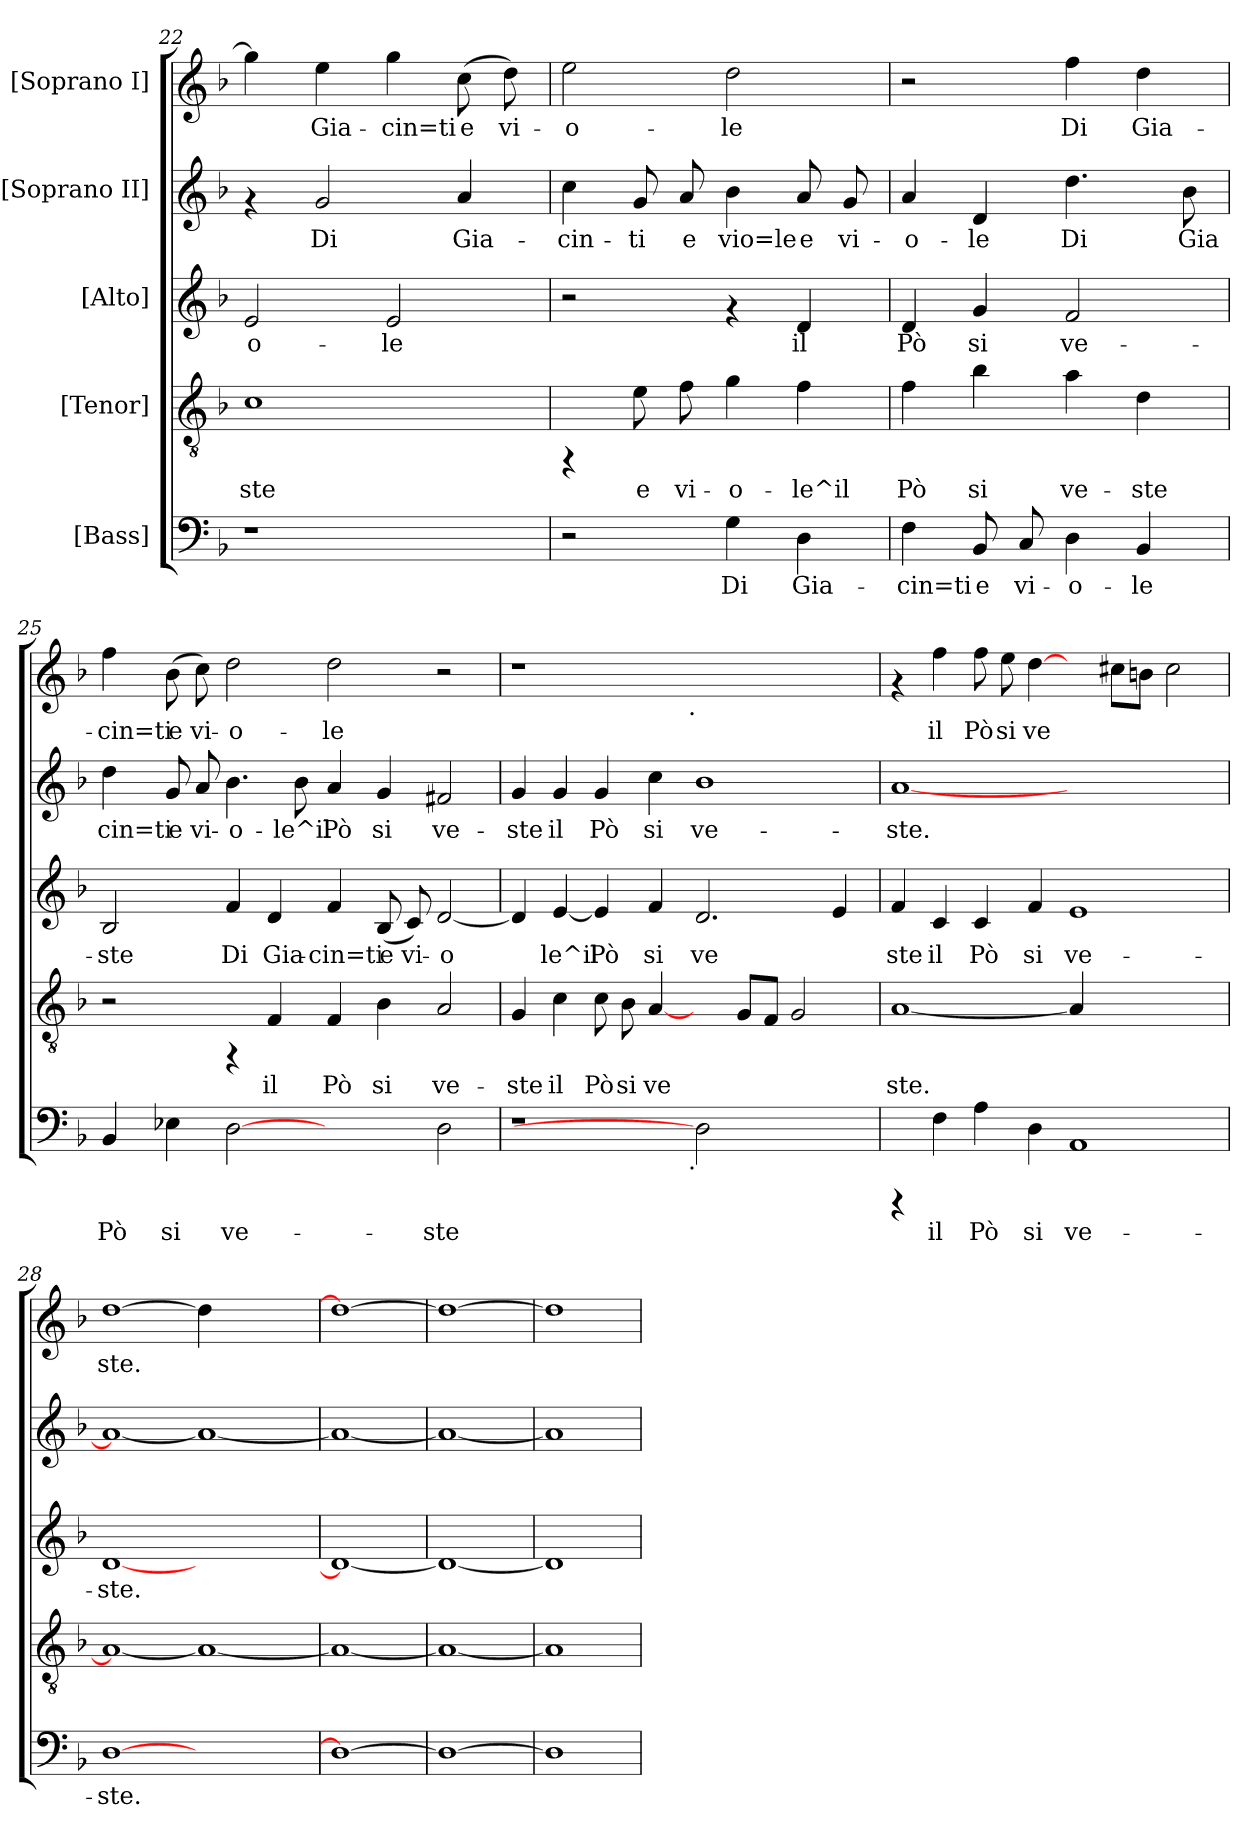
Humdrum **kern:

**kern	**text	**kern	**text	**kern	**text	**kern	**text	**kern	**text
*part5	*part5	*part4	*part4	*part3	*part3	*part2	*part2	*part1	*part1
*staff5	*staff5	*staff4	*staff4	*staff3	*staff3	*staff2	*staff2	*staff1	*staff1
*I"[Bass]	*	*I"[Tenor]	*	*I"[Alto]	*	*I"[Soprano II]	*	*I"[Soprano I]	*
*clefF4	*	*clefGv2	*	*clefG2	*	*clefG2	*	*clefG2	*
*k[b-]	*	*k[b-]	*	*k[b-]	*	*k[b-]	*	*k[b-]	*
*F:	*	*F:	*	*F:	*	*F:	*	*F:	*
=22	=22	=22	=22	=22	=22	=22	=22	=22	=22
!	!	!	!LO:LY:b:cj	!	!LO:LY:b:cj	!	!	!	!LO:LY:b:cj
1r	.	1c	-ste	2e/	-o-	4rf	.	4gg\]	.
!	!	!	!	!	!	!	!LO:LY:b:cj	!	!LO:LY:b:cj
.	.	.	.	.	.	2g/	Di	4ee\	Gia-
!	!	!	!	!	!LO:LY:b:cj	!	!	!	!LO:LY:b:cj
.	.	.	.	2e/	-le	.	.	4gg\	-cin=ti
!	!	!	!	!	!	!	!LO:LY:b:cj	!	!LO:LY:b:cj
.	.	.	.	.	.	4a/	Gia-	(<8cc\	e
!	!	!	!	!	!	!	!	!	!LO:LY:b:cj
.	.	.	.	.	.	.	.	8dd\)	vi-
=23	=23	=23	=23	=23	=23	=23	=23	=23	=23
!	!	!	!	!	!	!	!LO:LY:b:cj	!	!LO:LY:b:cj
2r	.	4rFF	.	2r	.	4cc\	-cin-	2ee\	-o-
!	!	!	!LO:LY:b:cj	!	!	!	!LO:LY:b:cj	!	!
.	.	8e\	e	.	.	8g/	-ti	.	.
!	!	!	!LO:LY:b:cj	!	!	!	!LO:LY:b:cj	!	!
.	.	8f\	vi-	.	.	8a/	e	.	.
!	!LO:LY:b:cj	!	!LO:LY:b:cj	!	!	!	!LO:LY:b:cj	!	!LO:LY:b:cj
4G\	Di	4g\	-o-	4rf	.	4b-\	vio=le	2dd\	-le
!	!LO:LY:b:cj	!	!LO:LY:b:cj	!	!LO:LY:b:cj	!	!LO:LY:b:cj	!	!
4D\	Gia-	4f\	-le^il	4d/	il	8a/	e	.	.
!	!	!	!	!	!	!	!LO:LY:b:cj	!	!
.	.	.	.	.	.	8g/	vi-	.	.
=24	=24	=24	=24	=24	=24	=24	=24	=24	=24
!	!LO:LY:b:cj	!	!LO:LY:b:cj	!	!LO:LY:b:cj	!	!LO:LY:b:cj	!	!
4F\	-cin=ti	4f\	Pò	4d/	Pò	4a/	-o-	2r	.
!	!LO:LY:b:cj	!	!LO:LY:b:cj	!	!LO:LY:b:cj	!	!LO:LY:b:cj	!	!
8BB-/	e	4b-\	si	4g/	si	4d/	-le	.	.
!	!LO:LY:b:cj	!	!	!	!	!	!	!	!
8C/	vi-	.	.	.	.	.	.	.	.
!	!LO:LY:b:cj	!	!LO:LY:b:cj	!	!LO:LY:b:cj	!	!LO:LY:b:cj	!	!LO:LY:b:cj
4D\	-o-	4a\	ve-	2f/	ve-	4.dd\	Di	4ff\	Di
!	!LO:LY:b:cj	!	!LO:LY:b:cj	!	!	!	!	!	!LO:LY:b:cj
4BB-/	-le	4d\	-ste	.	.	.	.	4dd\	Gia-
!	!	!	!	!	!	!	!LO:LY:b:cj	!	!
.	.	.	.	.	.	8b-\	Gia	.	.
!!LO:PB:g=z
=25	=25	=25	=25	=25	=25	=25	=25	=25	=25
!	!LO:LY:b:cj	!	!	!	!LO:LY:b:cj	!	!LO:LY:b:cj	!	!LO:LY:b:cj
4BB-/	Pò	2r	.	2B-/	-ste	4dd\	cin=ti	4ff\	-cin=ti
!	!LO:LY:b:cj	!	!	!	!	!	!LO:LY:b:cj	!	!LO:LY:b:cj
4E-X\	si	.	.	.	.	8g/	e	(<8b-\	e
!	!	!	!	!	!	!	!LO:LY:b:cj	!	!LO:LY:b:cj
.	.	.	.	.	.	8a/	vi-	8cc\)	vi-
!	!LO:LY:b:cj	!	!	!	!LO:LY:b:cj	!	!LO:LY:b:cj	!	!LO:LY:b:cj
[2D	ve-	4rFF	.	4f/	Di	4.b-\	-o-	2dd\	-o-
!	!	!	!LO:LY:b:cj	!	!LO:LY:b:cj	!	!	!	!
.	.	4F/	il	4d/	Gia-	.	.	.	.
!	!	!	!	!	!	!	!LO:LY:b:cj	!	!
.	.	.	.	.	.	8b-\	-le^il	.	.
!	!	!	!LO:LY:b:cj	!	!LO:LY:b:cj	!	!LO:LY:b:cj	!	!LO:LY:b:cj
2ryy	.	4F/	Pò	4f/	-cin=ti	4a/	Pò	2dd\	-le
!	!	!	!LO:LY:b:cj	!	!LO:LY:b:cj	!	!LO:LY:b:cj	!	!
.	.	4B-\	si	(<8B-/	e	4g/	si	.	.
!	!	!	!	!	!LO:LY:b:cj	!	!	!	!
.	.	.	.	8c/)	vi-	.	.	.	.
!	!LO:LY:b:cj	!	!LO:LY:b:cj	!	!LO:LY:b:cj	!	!LO:LY:b:cj	!	!
2D\	-ste	2A/	ve-	[<2d/	-o-	2f#X/	ve-	2r	.
=26	=26	=26	=26	=26	=26	=26	=26	=26	=26
!	!	!	!LO:LY:b:cj	!	!LO:LY:b:cj	!	!LO:LY:b:cj	!	!
*^	*	*	*	*	*	*	*	*^	*
1r	2ryy	.	4G/	-ste	4d/]	--	4g/	-ste	1r	2ryy	.
!	!	!	!	!LO:LY:b:cj	!	!LO:LY:b:cj	!	!LO:LY:b:cj	!	!	!
.	.	.	4c\	il	[<4e/	-le^il	4g/	il	.	.	.
!	!	!	!	!LO:LY:b:cj	!	!LO:LY:b:cj	!	!LO:LY:b:cj	!	!	!
.	4ryy	.	8c\	Pò	4e/]	Pò	4g/	Pò	.	4ryy	.
!	!	!	!	!LO:LY:b:cj	!	!	!	!	!	!	!
.	.	.	8B-\	si	.	.	.	.	.	.	.
!	!	!	!	!LO:LY:b:cj	!	!LO:LY:b:cj	!	!LO:LY:b:cj	!	!	!
.	8...ryy	.	[4A/	ve-	4f/	si	4cc\	si	.	8...ryy	.
!	!	!	!	!	!	!	!	!	!	!LO:TX:b:t=.	!
!	!LO:TX:b:t=.	!	!	!	!	!	!	!	!	!	!
.	1ryy	.	.	.	.	.	.	.	.	1ryy	.
!	!	!	!	!	!	!LO:LY:b:cj	!	!LO:LY:b:cj	!	!	!
2D]	.	.	4ryy	.	2.d/	ve-	1b-	ve-	1ryy	.	.
!	!	!	!	!LO:LY:b:cj	!	!	!	!	!	!	!
.	.	.	8G/L	--	.	.	.	.	.	.	.
!	!	!	!	!LO:LY:b:cj	!	!	!	!	!	!	!
.	.	.	8F/J	--	.	.	.	.	.	.	.
!	!	!	!	!LO:LY:b:cj	!	!	!	!	!	!	!
2ryy	.	.	2G/	--	.	.	.	.	.	.	.
!	!	!	!	!	!	!LO:LY:b:cj	!	!	!	!	!
.	.	.	.	.	4e/	--	.	.	.	.	.
.	64ryy	.	.	.	.	.	.	.	.	64ryy	.
=27	=27	=27	=27	=27	=27	=27	=27	=27	=27	=27	=27
!	!	!	!	!LO:LY:b:cj	!	!LO:LY:b:cj	!	!LO:LY:b:cj	!	!	!
*v	*v	*	*	*	*	*	*	*	*v	*v	*
4rCCC	.	[<1A	-ste.	4f/	-ste	[<1a	-ste.	4rf	.
!	!LO:LY:b:cj	!	!	!	!LO:LY:b:cj	!	!	!	!LO:LY:b:cj
4F\	il	.	.	4c/	il	.	.	4ff\	il
!	!LO:LY:b:cj	!	!	!	!LO:LY:b:cj	!	!	!	!LO:LY:b:cj
4A\	Pò	.	.	4c/	Pò	.	.	8ff\	Pò
!	!	!	!	!	!	!	!	!	!LO:LY:b:cj
.	.	.	.	.	.	.	.	8ee\	si
!	!LO:LY:b:cj	!	!	!	!LO:LY:b:cj	!	!	!	!LO:LY:b:cj
4D\	si	.	.	4f/	si	.	.	[4dd\	ve-
!	!LO:LY:b:cj	!	!	!	!LO:LY:b:cj	!	!	!	!
1AA	ve-	4A/]	.	1e	ve-	1ryy	.	4ryy	.
!	!	!	!	!	!	!	!	!	!LO:LY:b:cj
.	.	2.ryy	.	.	.	.	.	8cc#X\L	--
!	!	!	!	!	!	!	!	!	!LO:LY:b:cj
.	.	.	.	.	.	.	.	8bn\J	--
!	!	!	!	!	!	!	!	!	!LO:LY:b:cj
.	.	.	.	.	.	.	.	2cc#\	--
=28	=28	=28	=28	=28	=28	=28	=28	=28	=28
!	!LO:LY:b:cj	!	!LO:LY:b:cj	!	!LO:LY:b:cj	!	!LO:LY:b:cj	!	!LO:LY:b:cj
[1D	-ste.	1A_	.	[1d	-ste.	1a_	.	[1dd	-ste.
1ryy	.	1A_	.	1ryy	.	1a_	.	4dd\]	.
.	.	.	.	.	.	.	.	2.ryy	.
=29!	=29!	=29!	=29!	=29!	=29!	=29!	=29!	=29!	=29!
1D_	.	1A_	.	1d_	.	1a_	.	1dd_	.
=30	=30	=30	=30	=30	=30	=30	=30	=30	=30
1D_	.	1A_	.	1d_	.	1a_	.	1dd_	.
=31	=31	=31	=31	=31	=31	=31	=31	=31	=31
1D]	.	1A]	.	1d]	.	1a]	.	1dd]	.
=	=	=	=	=	=	=	=	=	=
*-	*-	*-	*-	*-	*-	*-	*-	*-	*-
